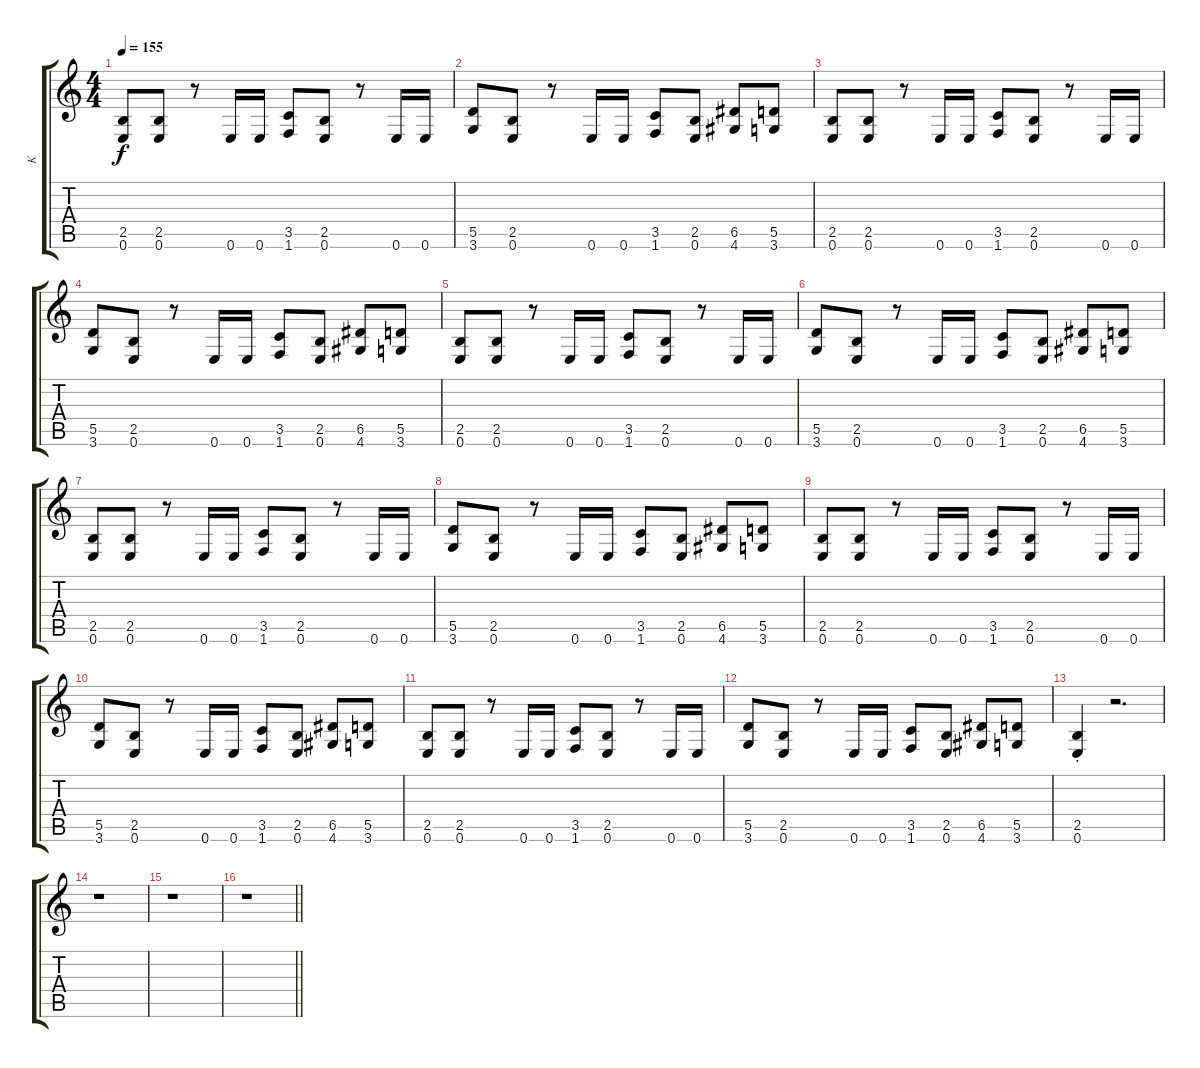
\track ("K" "K") {instrument distortionguitar}
\staff {score tabs}
\tuning (E4 B3 G3 D3 A2 E2) {hide}
\ts (4 4)
\tempo 155
\clef g2
\ks c
(2.5 0.6).8{dy f} (2.5 0.6).8 r.8 0.6.16 0.6.16 (3.5 1.6).8 (2.5 0.6).8 r.8 0.6.16 0.6.16 |
(5.5 3.6).8 (2.5 0.6).8 r.8 0.6.16 0.6.16 (3.5 1.6).8 (2.5 0.6).8 (6.5 4.6).8 (5.5 3.6).8 |
(2.5 0.6).8 (2.5 0.6).8 r.8 0.6.16 0.6.16 (3.5 1.6).8 (2.5 0.6).8 r.8 0.6.16 0.6.16 |
(5.5 3.6).8 (2.5 0.6).8 r.8 0.6.16 0.6.16 (3.5 1.6).8 (2.5 0.6).8 (6.5 4.6).8 (5.5 3.6).8 |
(2.5 0.6).8 (2.5 0.6).8 r.8 0.6.16 0.6.16 (3.5 1.6).8 (2.5 0.6).8 r.8 0.6.16 0.6.16 |
(5.5 3.6).8 (2.5 0.6).8 r.8 0.6.16 0.6.16 (3.5 1.6).8 (2.5 0.6).8 (6.5 4.6).8 (5.5 3.6).8 |
(2.5 0.6).8 (2.5 0.6).8 r.8 0.6.16 0.6.16 (3.5 1.6).8 (2.5 0.6).8 r.8 0.6.16 0.6.16 |
(5.5 3.6).8 (2.5 0.6).8 r.8 0.6.16 0.6.16 (3.5 1.6).8 (2.5 0.6).8 (6.5 4.6).8 (5.5 3.6).8 |
(2.5 0.6).8 (2.5 0.6).8 r.8 0.6.16 0.6.16 (3.5 1.6).8 (2.5 0.6).8 r.8 0.6.16 0.6.16 |
(5.5 3.6).8 (2.5 0.6).8 r.8 0.6.16 0.6.16 (3.5 1.6).8 (2.5 0.6).8 (6.5 4.6).8 (5.5 3.6).8 |
(2.5 0.6).8 (2.5 0.6).8 r.8 0.6.16 0.6.16 (3.5 1.6).8 (2.5 0.6).8 r.8 0.6.16 0.6.16 |
(5.5 3.6).8 (2.5 0.6).8 r.8 0.6.16 0.6.16 (3.5 1.6).8 (2.5 0.6).8 (6.5 4.6).8 (5.5 3.6).8 |
(2.5{st} 0.6{st}).4 r.2{d} |
r.1 |
r.1 |
\barLineRight lightlight
r.1
